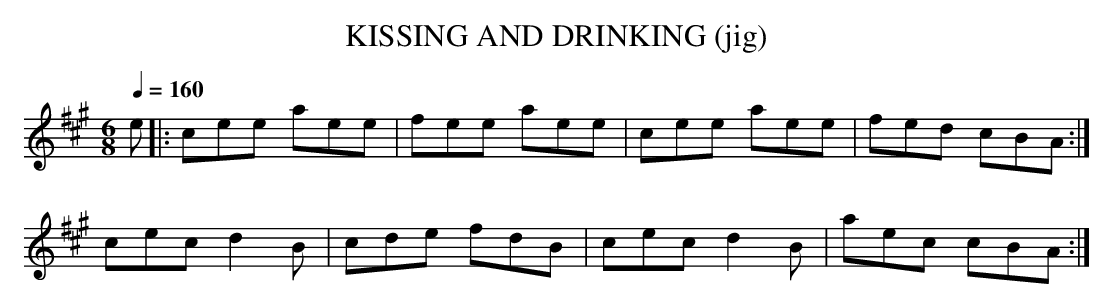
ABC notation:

X:1
T:KISSING AND DRINKING (jig)
Q:1/4=160
L:1/8
M:6/8
K:A
e|: cee aee|fee aee|cee aee|fed cBA :|
cec d2B|cde fdB|cec d2B|aec cBA :|
